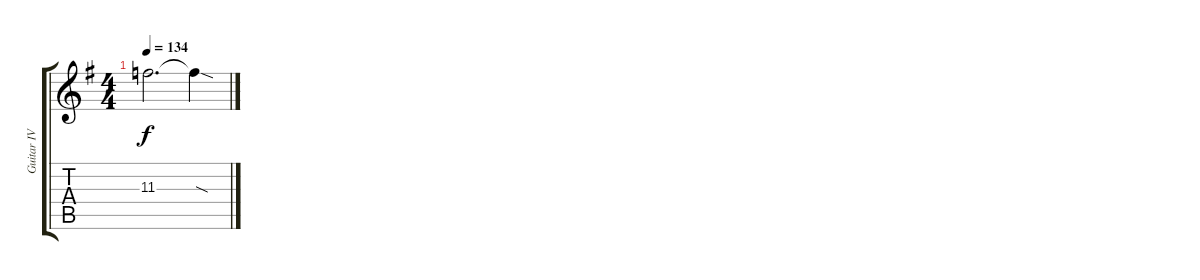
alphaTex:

\track ("Guitar IV (right)" "Guitar IV ") {instrument distortionguitar}
\staff {score tabs}
\tuning (Eb4 Bb3 Gb3 Db3 Ab2 Eb2) {hide}
\ts (4 4)
\tempo 134
\clef g2
\ks eminor
11.3{t}.2{d dy f} 11.3{sod t}.4
